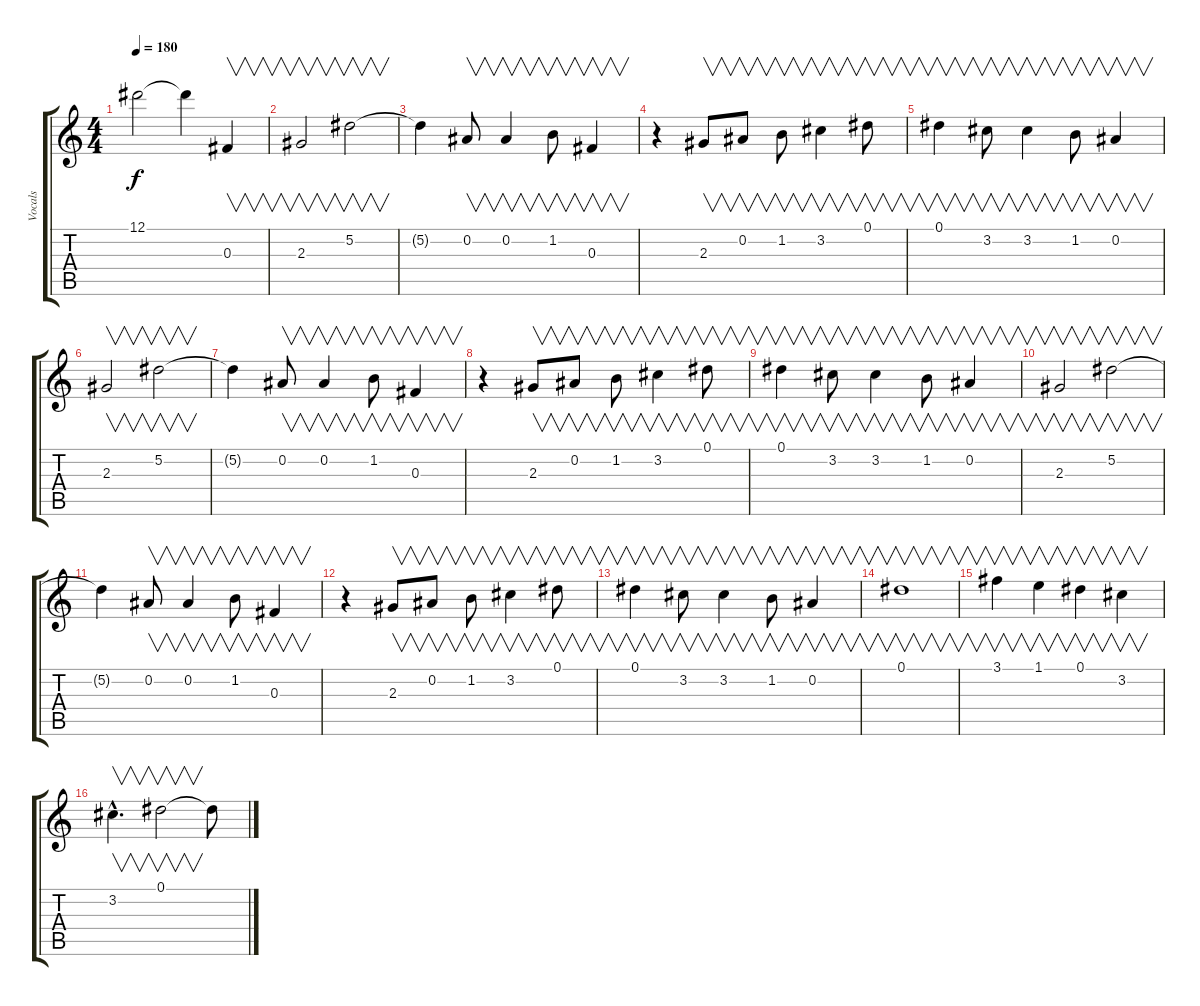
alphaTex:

\track ("Vocals" "Vocals") {instrument brasssection}
\staff {score tabs}
\tuning (Eb5 Bb4 Gb4 Db4 Ab3 Eb3) {hide}
\ts (4 4)
\tempo 180
\clef g2
\ks c
12.1.2{dy f} 12.1{t}.4 0.3.4{v} |
2.3.2{v} 5.2.2{v} |
5.2{t}.4 0.2.8{v} 0.2.4{v} 1.2.8{v} 0.3.4{v} |
r.4 2.3.8{v} 0.2.8{v} 1.2.8{v} 3.2.4{v} 0.1.8{v} |
0.1.4{v} 3.2.8{v} 3.2.4{v} 1.2.8{v} 0.2.4{v} |
2.3.2{v} 5.2.2{v} |
5.2{t}.4 0.2.8{v} 0.2.4{v} 1.2.8{v} 0.3.4{v} |
r.4 2.3.8{v} 0.2.8{v} 1.2.8{v} 3.2.4{v} 0.1.8{v} |
0.1.4{v} 3.2.8{v} 3.2.4{v} 1.2.8{v} 0.2.4{v} |
2.3.2{v} 5.2.2{v} |
5.2{t}.4 0.2.8{v} 0.2.4{v} 1.2.8{v} 0.3.4{v} |
r.4 2.3.8{v} 0.2.8{v} 1.2.8{v} 3.2.4{v} 0.1.8{v} |
0.1.4{v} 3.2.8{v} 3.2.4{v} 1.2.8{v} 0.2.4{v} |
0.1.1{v} |
3.1.4{v} 1.1.4{v} 0.1.4{v} 3.2.4{v} |
3.2{hac}.4{v d} 0.1.2{v} 0.1{t}.8
